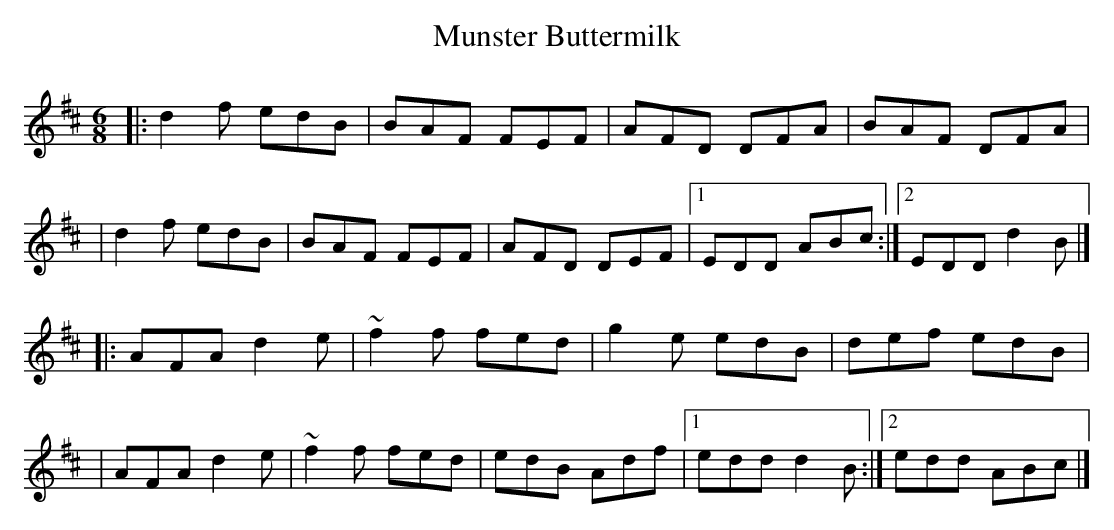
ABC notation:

X:1
T:Munster Buttermilk
M:6/8
L:1/8
K:D
|:d2f edB|BAF FEF|AFD DFA|BAF DFA|
|d2f edB|BAF FEF|AFD DEF|1 EDD ABc:|2 EDD d2B|]
|:AFA d2e|~f2f fed|g2e edB|def edB|
|AFA d2e|~f2f fed|edB Adf|1 edd d2B:|2 edd ABc|]
